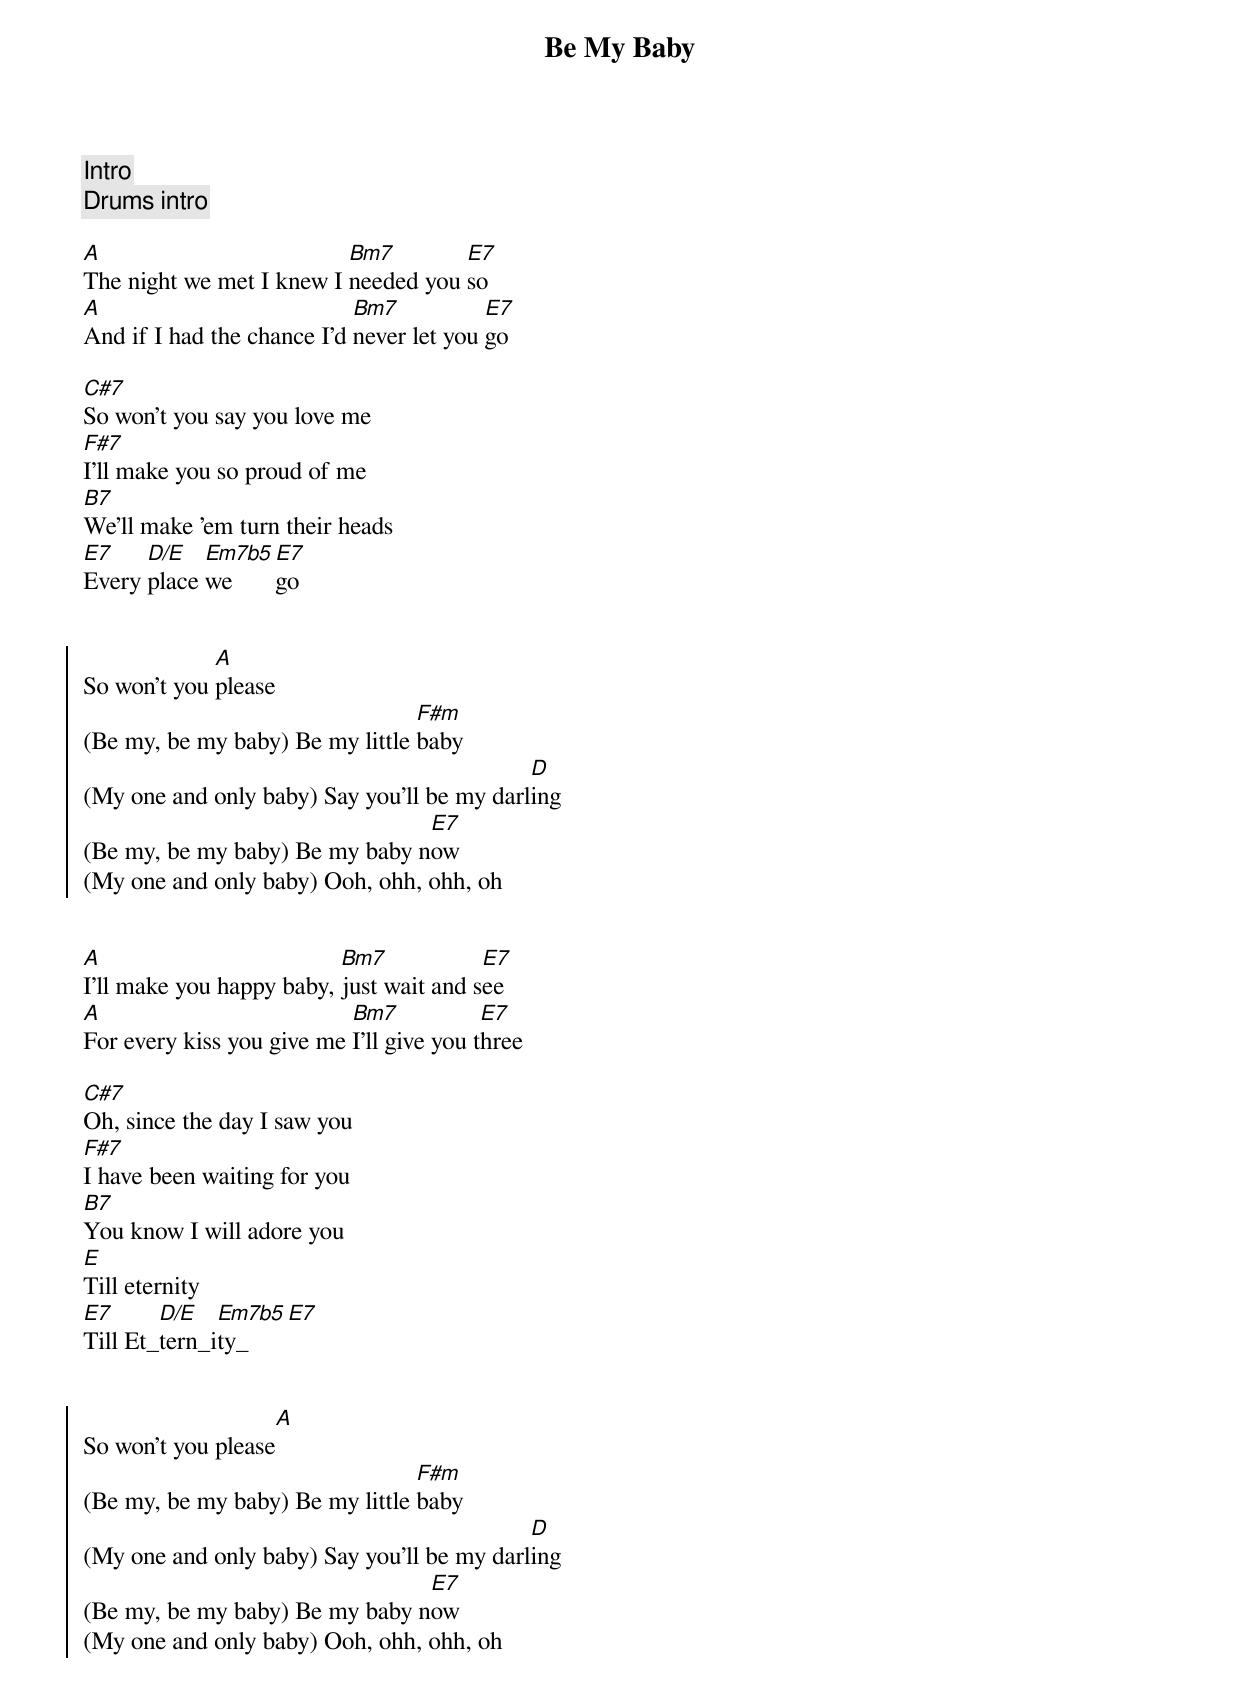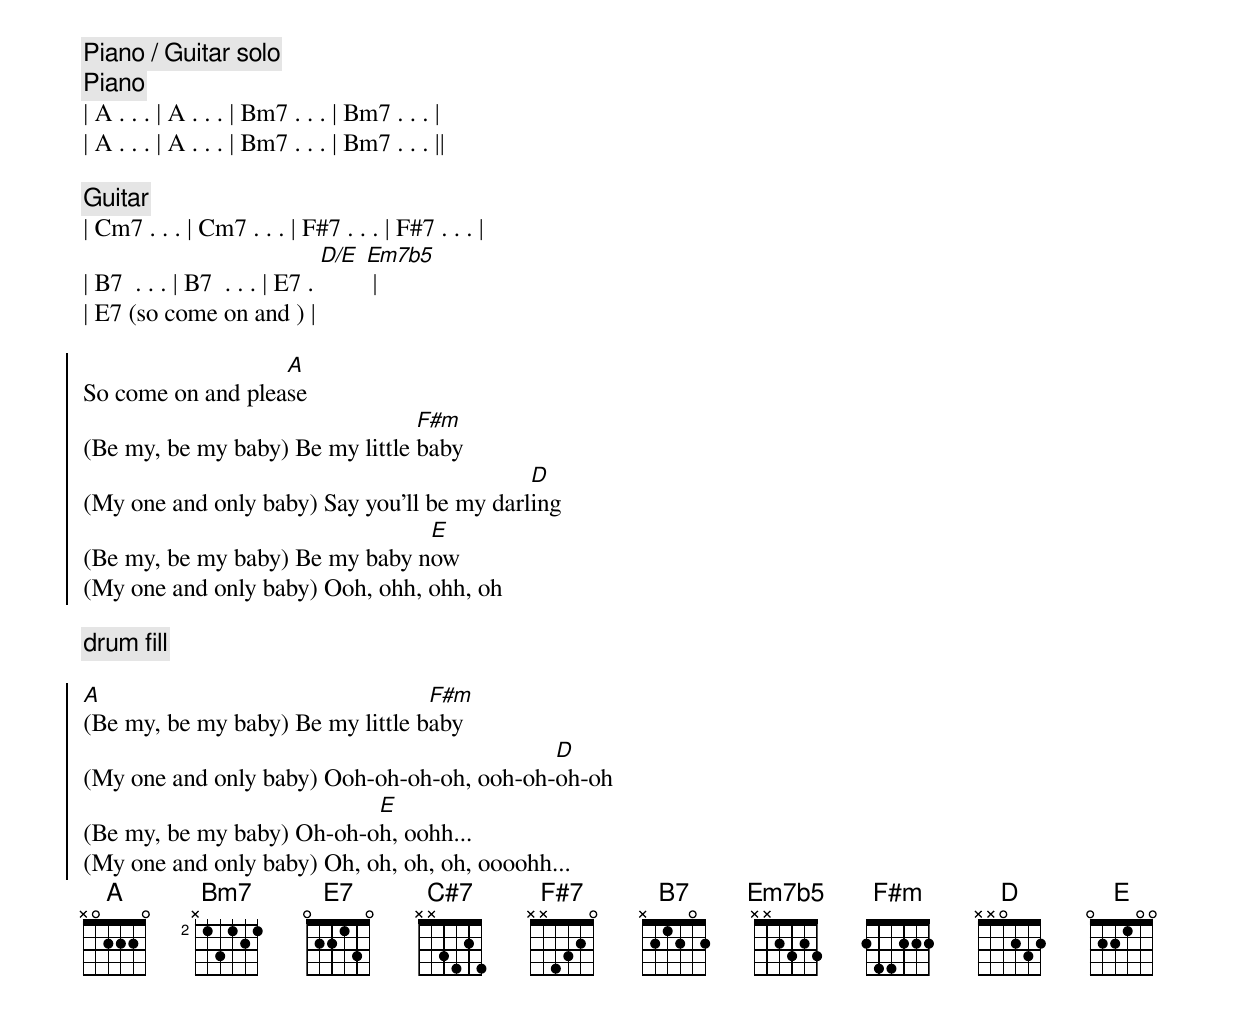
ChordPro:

{title:Be My Baby}
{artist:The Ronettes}
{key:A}
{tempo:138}
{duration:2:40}

{comment: Intro}
{comment: Drums intro}

{start_of_verse}
[A]The night we met I knew I [Bm7]needed you [E7]so
[A]And if I had the chance I'd [Bm7]never let you [E7]go

[C#7]So won't you say you love me
[F#7]I'll make you so proud of me
[B7]We'll make 'em turn their heads
[E7]Every [D/E]place [Em7b5]we [E7]go
{end_of_verse}


{start_of_chorus}
So won't you [A]please
(Be my, be my baby) Be my little [F#m]baby
(My one and only baby) Say you'll be my darl[D]ing
(Be my, be my baby) Be my baby n[E7]ow
(My one and only baby) Ooh, ohh, ohh, oh
{end_of_chorus}


{start_of_verse}
[A]I'll make you happy baby, [Bm7]just wait and s[E7]ee
[A]For every kiss you give me [Bm7]I'll give you t[E7]hree

[C#7]Oh, since the day I saw you
[F#7]I have been waiting for you
[B7]You know I will adore you
[E]Till eternity
[E7]Till Et_[D/E]tern_i[Em7b5]ty_[E7]
{end_of_verse}


{start_of_chorus}
So won't you please[A]
(Be my, be my baby) Be my little [F#m]baby
(My one and only baby) Say you'll be my darl[D]ing
(Be my, be my baby) Be my baby n[E7]ow
(My one and only baby) Ooh, ohh, ohh, oh
{end_of_chorus}

{comment: Piano / Guitar solo}
{comment: Piano}
| A . . . | A . . . | Bm7 . . . | Bm7 . . . |
| A . . . | A . . . | Bm7 . . . | Bm7 . . . ||

{comment: Guitar}
| Cm7 . . . | Cm7 . . . | F#7 . . . | F#7 . . . |
| B7  . . . | B7  . . . | E7 . [D/E] [Em7b5] |
| E7 (so come on and ) |

{start_of_chorus}
So come on and plea[A]se
(Be my, be my baby) Be my little [F#m]baby
(My one and only baby) Say you'll be my darl[D]ing
(Be my, be my baby) Be my baby n[E]ow
(My one and only baby) Ooh, ohh, ohh, oh
{end_of_chorus}

{comment: drum fill}

{start_of_chorus}
[A](Be my, be my baby) Be my little b[F#m]aby
(My one and only baby) Ooh-oh-oh-oh, ooh-oh-[D]oh-oh
(Be my, be my baby) Oh-oh-o[E]h, oohh...
(My one and only baby) Oh, oh, oh, oh, oooohh...
{end_of_chorus}
